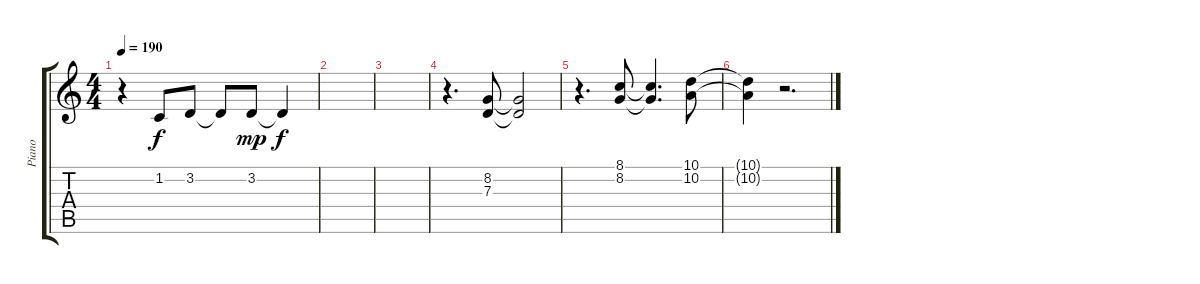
\track ("Piano" "Piano") {instrument electricgrandpiano}
\staff {score tabs}
\tuning (E4 B3 G3 D3 A2 E2) {hide}
\ts (4 4)
\tempo 190
\clef g2
\ks c
r.4{dy f} 1.2.8 3.2.8 3.2{t}.8 3.2.8{dy mp} 3.2{t}.4{dy f} |
|
|
r.4{d} (8.2 7.3).8 (8.2{t} 7.3{t}).2 |
r.4{d} (8.1 8.2).8 (8.1{t} 8.2{t}).4{d} (10.1 10.2).8 |
(10.1{t} 10.2{t}).4 r.2{d}
